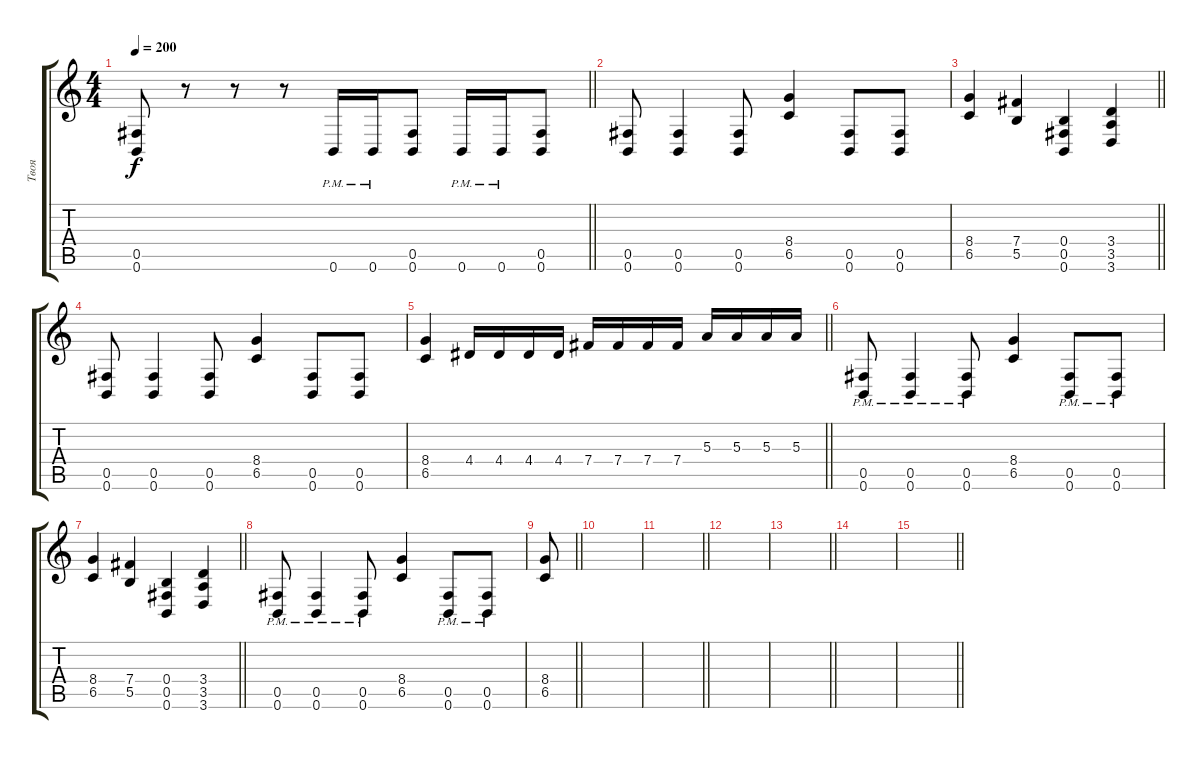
\track ("Твоя" "Твоя") {instrument distortionguitar}
\staff {score tabs}
\tuning (Db4 Ab3 E3 B2 Gb2 B1) {hide}
\ts (4 4)
\tempo 200
\clef g2
\barLineRight lightlight
\ks c
(0.5 0.6).8{dy f} r.8 r.8 r.8 0.6{pm}.16 0.6{pm}.16 (0.5 0.6).8 0.6{pm}.16 0.6{pm}.16 (0.5 0.6).8 |
(0.5 0.6).8 (0.5 0.6).4 (0.5 0.6).8 (8.4 6.5).4 (0.5 0.6).8 (0.5 0.6).8 |
\barLineRight lightlight
(8.4 6.5).4 (7.4 5.5).4 (0.4 0.5 0.6).4 (3.4 3.5 3.6).4 |
(0.5 0.6).8 (0.5 0.6).4 (0.5 0.6).8 (8.4 6.5).4 (0.5 0.6).8 (0.5 0.6).8 |
\barLineRight lightlight
(8.4 6.5).4 4.4.16 4.4.16 4.4.16 4.4.16 7.4.16 7.4.16 7.4.16 7.4.16 5.3.16 5.3.16 5.3.16 5.3.16 |
(0.5{pm} 0.6{pm}).8 (0.5{pm} 0.6{pm}).4 (0.5{pm} 0.6{pm}).8 (8.4 6.5).4 (0.5{pm} 0.6{pm}).8 (0.5{pm} 0.6{pm}).8 |
\barLineRight lightlight
(8.4 6.5).4 (7.4 5.5).4 (0.4 0.5 0.6).4 (3.4 3.5 3.6).4 |
(0.5{pm} 0.6{pm}).8 (0.5{pm} 0.6{pm}).4 (0.5{pm} 0.6{pm}).8 (8.4 6.5).4 (0.5{pm} 0.6{pm}).8 (0.5{pm} 0.6{pm}).8 |
\barLineRight lightlight
(8.4 6.5).8 |
|
\barLineRight lightlight
|
|
\barLineRight lightlight
|
|
\barLineRight lightlight
